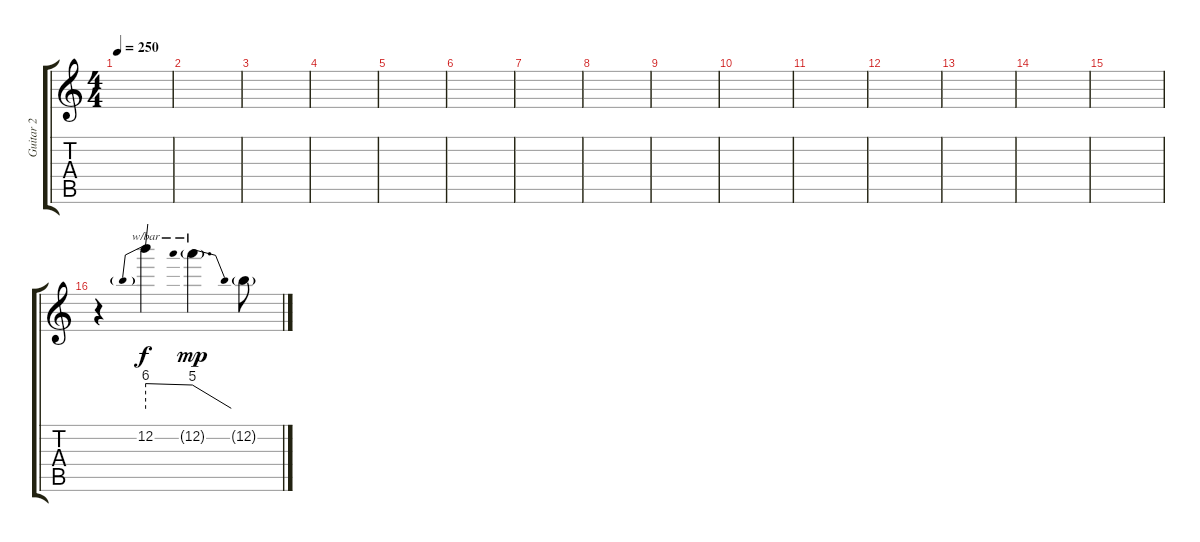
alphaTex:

\track ("Guitar 2" "Guitar 2") {instrument overdrivenguitar}
\staff {score tabs}
\tuning (E4 B3 G3 D3 A2 E2) {hide}
\ts (4 4)
\tempo 250
\clef g2
\ks c
|
|
|
|
|
|
|
|
|
|
|
|
|
|
|
r.4 12.2.4{tbe (predivedive default 0 24 60 20)} 12.2{g}.4{d tbe (dive default 0 20 60 0) dy mp} 12.2{g}.8
